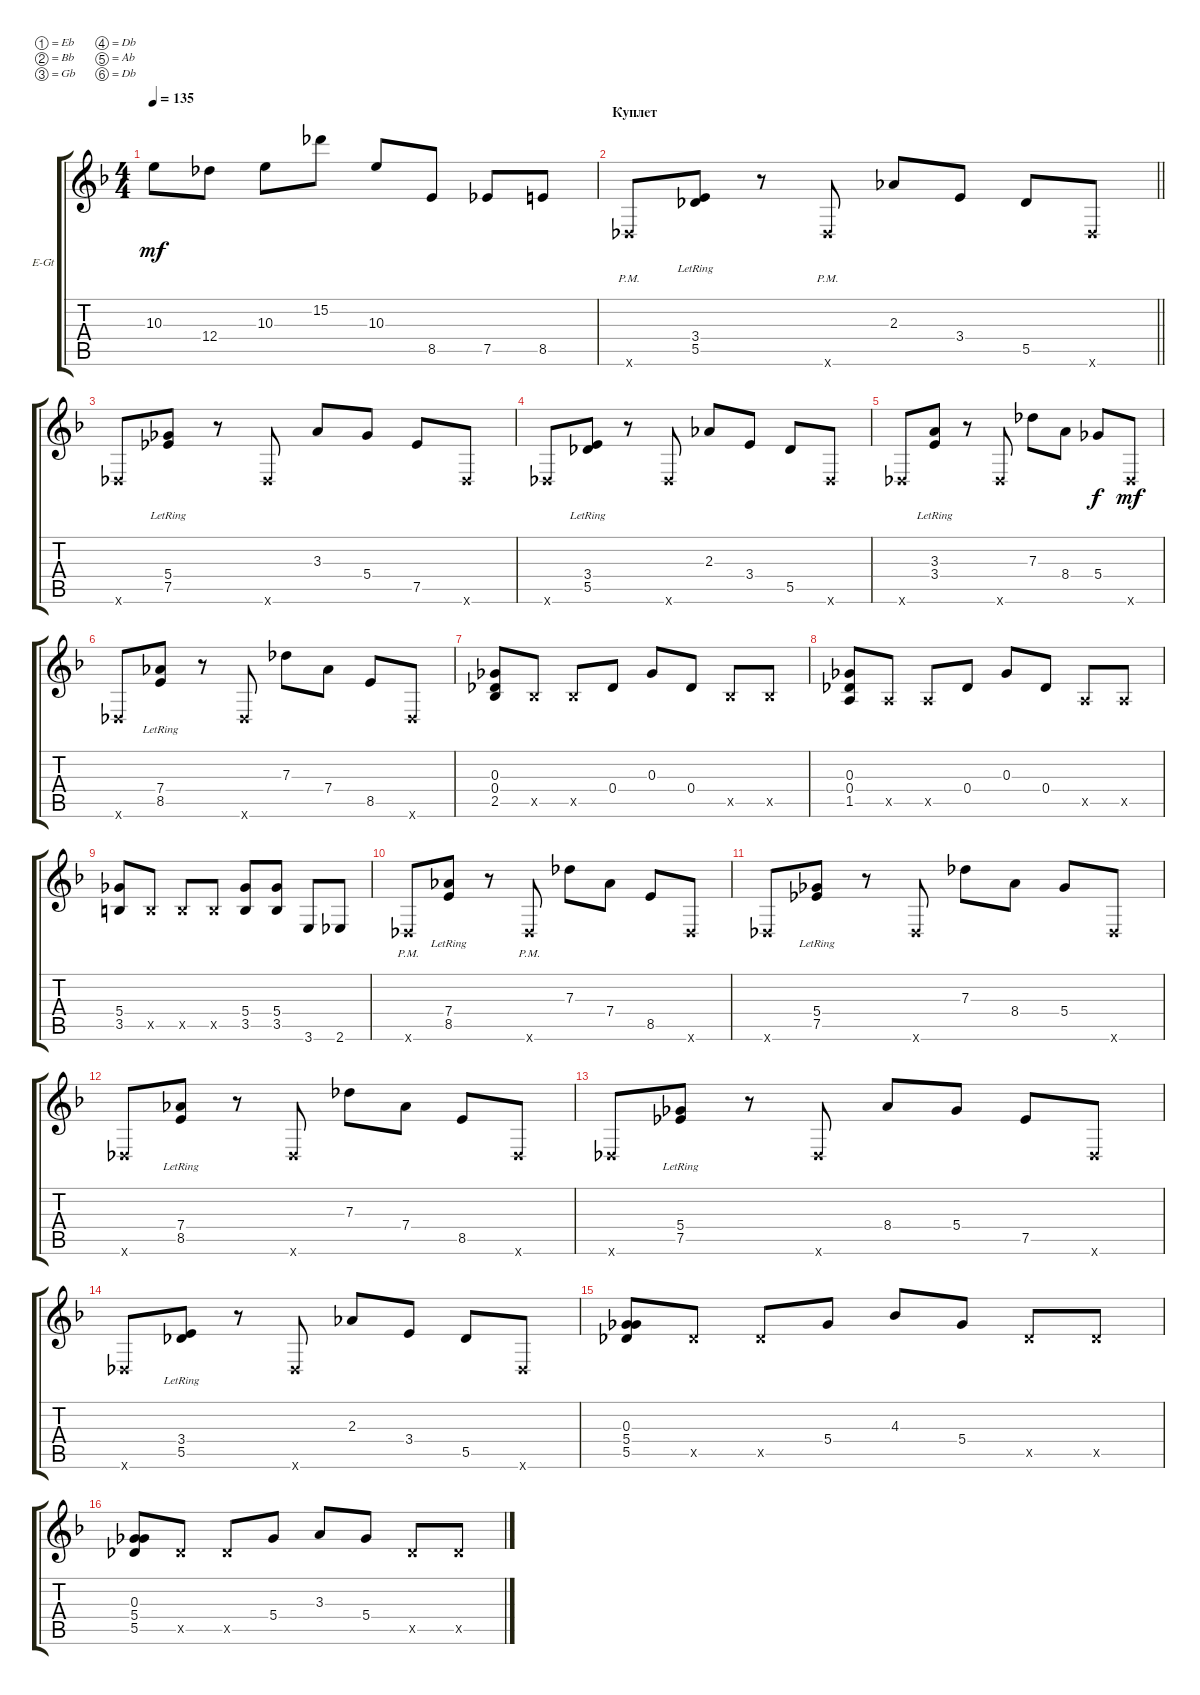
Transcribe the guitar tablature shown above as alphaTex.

\bracketExtendMode groupsimilarinstruments
\firstSystemTrackNameOrientation horizontal
\otherSystemsTrackNameOrientation horizontal
\track ("Соло гитара(Whammy)" "E-Gt") {instrument distortionguitar}
\staff {score tabs}
\tuning (Eb4 Bb3 Gb3 Db3 Ab2 Db2)
\ts (4 4)
\tempo 135
\clef g2
\scale
0.333333
\ks dminor
10.3.8{dy mf} 12.4.8 10.3.8 15.2.8 10.3.8 8.5.8 7.5.8 8.5.8 |
\section ("" "Куплет")
\scale
0.333333
\barLineRight lightlight
0.6{pm x}.8 (5.5{lr} 3.4{lr}).8 r.8 0.6{pm x}.8 2.3.8 3.4.8 5.5.8 0.6{x}.8 |
0.6{x}.8 (7.5{lr} 5.4{lr}).8 r.8 0.6{x}.8 3.3.8 5.4.8 7.5.8 0.6{x}.8 |
0.6{x}.8 (5.5{lr} 3.4{lr}).8 r.8 0.6{x}.8 2.3.8 3.4.8 5.5.8 0.6{x}.8 |
0.6{x}.8 (3.4{lr} 3.3{lr}).8 r.8 0.6{x}.8 7.3.8 8.4.8 5.4.8{dy f} 0.6{x}.8{dy mf} |
0.6{x}.8 (8.5{lr} 7.4{lr}).8 r.8 0.6{x}.8 7.3.8 7.4.8 8.5.8 0.6{x}.8 |
(2.5 0.4 0.3).8 2.5{x}.8 2.5{x}.8 0.4.8 0.3.8 0.4.8 2.5{x}.8 2.5{x}.8 |
(1.5 0.4 0.3).8 1.5{x}.8 1.5{x}.8 0.4.8 0.3.8 0.4.8 1.5{x}.8 1.5{x}.8 |
(3.5 5.4).8 3.5{x}.8 3.5{x}.8 3.5{x}.8 (3.5 5.4).8 (3.5 5.4).8 3.6.8 2.6.8 |
0.6{pm x}.8 (8.5{lr} 7.4{lr}).8 r.8 0.6{pm x}.8 7.3.8 7.4.8 8.5.8 0.6{x}.8 |
\scale
0.333333 0.6{x}.8 (7.5{lr} 5.4{lr}).8 r.8 0.6{x}.8 7.3.8 8.4.8 5.4.8 0.6{x}.8 |
\scale
0.333333 0.6{x}.8 (8.5{lr} 7.4{lr}).8 r.8 0.6{x}.8 7.3.8 7.4.8 8.5.8 0.6{x}.8 |
\scale
0.333333 0.6{x}.8 (7.5{lr} 5.4{lr}).8 r.8 0.6{x}.8 8.4.8 5.4.8 7.5.8 0.6{x}.8 |
\scale
0.333333 0.6{x}.8 (5.5{lr} 3.4{lr}).8 r.8 0.6{x}.8 2.3.8 3.4.8 5.5.8 0.6{x}.8 |
\scale
0.333333 (5.5 5.4 0.3).8 5.5{x}.8 5.5{x}.8 5.4.8 4.3.8 5.4.8 5.5{x}.8 5.5{x}.8 |
\scale
0.333333 (5.5 5.4 0.3).8 5.5{x}.8 5.5{x}.8 5.4.8 3.3.8 5.4.8 5.5{x}.8 5.5{x}.8
